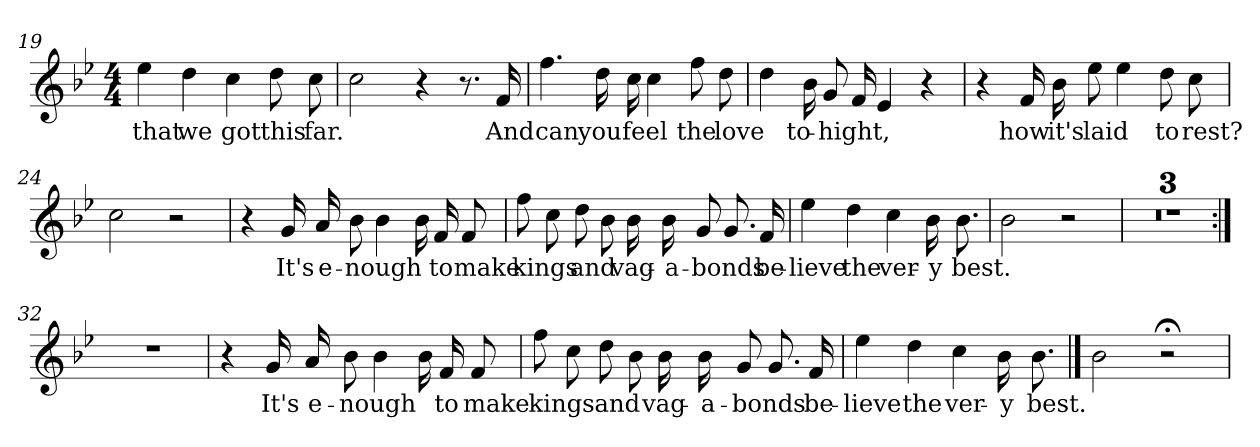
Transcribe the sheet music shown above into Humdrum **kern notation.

**kern	**text
*part1	*part1
*staff1	*staff1
*clefG2	*
*k[b-e-]	*
*B-:	*
*M4/4	*
=19	=19
4ee-	-that
4dd	-we
4cc	-got
8ddL	-this
8cc	-far.
=20	=20
2cc	.
4r	.
8.r	.
16f	-And
=21	=21
4.ff	-can
16dd	-you
16cc	-feel
4cc	.
8ffL	-the
8dd	-love
=22	=22
4dd	.
16b-LL	-to-
8g	-hight,
16f	.
4e-	.
4r	.
=23	=23
4r	.
16fLL	-how
16b-	-it's
8ee-	-laid
4ee-	.
8ddL	-to
8cc	-rest?
=24	=24
2cc	.
2r	.
=25	=25
4r	.
16gLL	-It's
16a	-e-
8b-	-nough
4b-	.
16b-LL	.
16f	-to
8f	-make
=26	=26
8ffL	-kings
8cc	.
8dd	-and
8b-	.
16b-LL	-vag-
16b-	-a-
8g	-bonds
8.gL	.
16f	-be-
=27	=27
4ee-	-lieve
4dd	-the
4cc	-ver-
16b-LL	-y
8.b-	-best.
=28	=28
2b-	.
2r	.
=29	=29
1r	.
=30	=30
1r	.
=31	=31
1r	.
=32:|!	=32:|!
1r	.
=33	=33
4r	.
16gLL	-It's
16a	-e-
8b-	-nough
4b-	.
16b-LL	.
16f	-to
8f	-make
=34	=34
8ffL	-kings
8cc	.
8dd	-and
8b-	.
16b-LL	-vag-
16b-	-a-
8g	-bonds
8.gL	.
16f	-be-
=35	=35
4ee-	-lieve
4dd	-the
4cc	-ver-
16b-LL	-y
8.b-	-best.
==36	==36
2b-	.
2r;<	.
=	=
*-	*-
